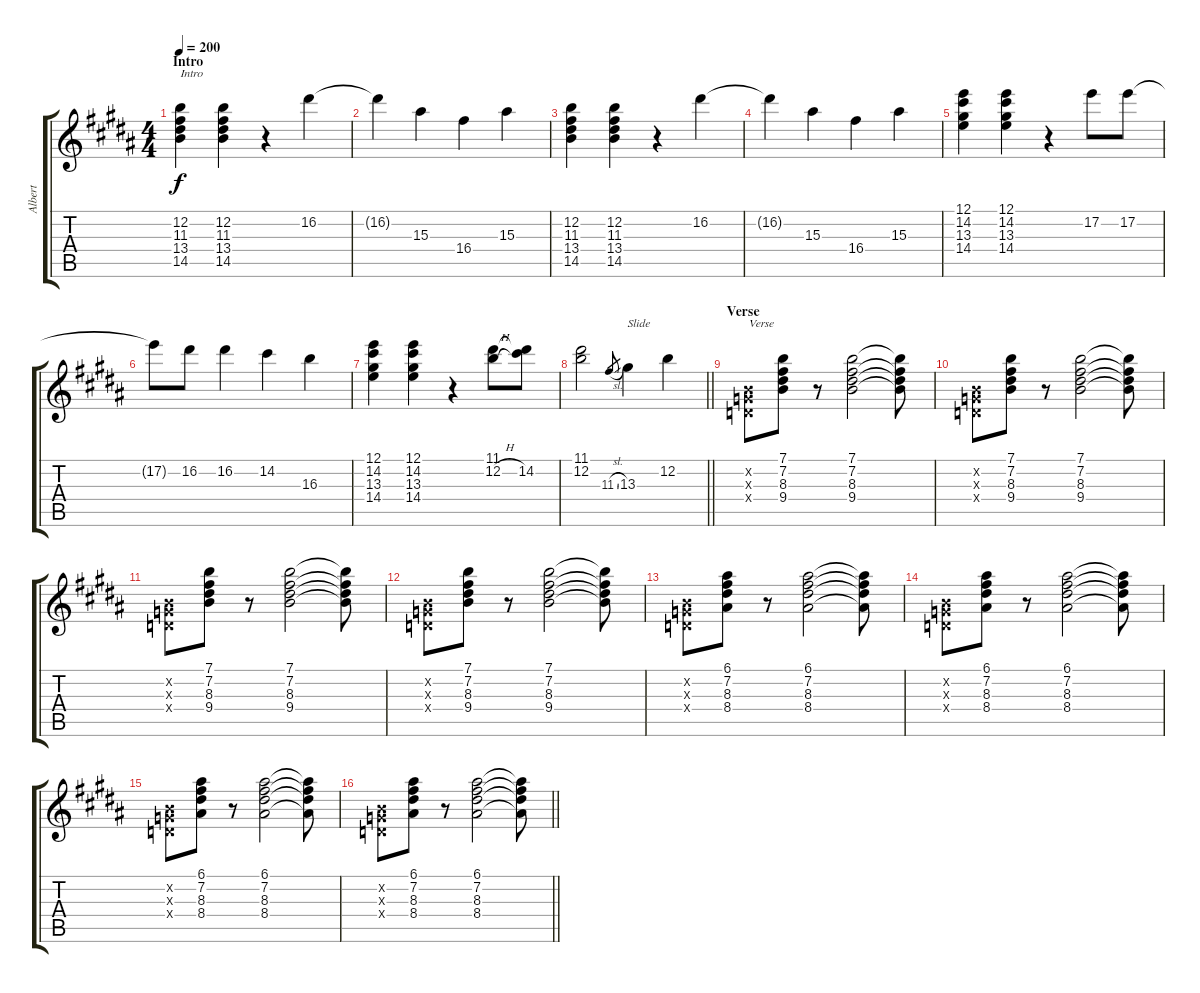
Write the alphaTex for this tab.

\track ("Albert" "Albert") {instrument electricguitarjazz}
\staff {score tabs}
\tuning (E4 B3 G3 D3 A2 E2) {hide}
\ts (4 4)
\section ("" "Intro")
\tempo 200
\clef g2
\ks b
(12.2 11.3 13.4 14.5).4{txt "Intro" dy f} (12.2 11.3 13.4 14.5).4 r.4 16.2.4 |
16.2{t}.4 15.3.4 16.4.4 15.3.4 |
(12.2 11.3 13.4 14.5).4 (12.2 11.3 13.4 14.5).4 r.4 16.2.4 |
16.2{t}.4 15.3.4 16.4.4 15.3.4 |
(12.1 14.2 13.3 14.4).4 (12.1 14.2 13.3 14.4).4 r.4 17.2.8 17.2.8 |
17.2{t}.8 16.2.8 16.2.4 14.2.4 16.3.4 |
(12.1 14.2 13.3 14.4).4 (12.1 14.2 13.3 14.4).4 r.4 (11.1 12.2{h}).8 (11.1{t} 14.2).8 |
\barLineRight lightlight
(11.1 12.2).2 11.3{sl}.8{gr} 13.3.4{txt "Slide"} 12.2.4 |
\section ("" "Verse")
(0.2{x} 0.3{x} 0.4{x}).8{txt "Verse"} (7.1 7.2 8.3 9.4).8 r.8 (7.1 7.2 8.3 9.4).2 (7.1{t} 7.2{t} 8.3{t} 9.4{t}).8 |
(0.2{x} 0.3{x} 0.4{x}).8 (7.1 7.2 8.3 9.4).8 r.8 (7.1 7.2 8.3 9.4).2 (7.1{t} 7.2{t} 8.3{t} 9.4{t}).8 |
(0.2{x} 0.3{x} 0.4{x}).8 (7.1 7.2 8.3 9.4).8 r.8 (7.1 7.2 8.3 9.4).2 (7.1{t} 7.2{t} 8.3{t} 9.4{t}).8 |
(0.2{x} 0.3{x} 0.4{x}).8 (7.1 7.2 8.3 9.4).8 r.8 (7.1 7.2 8.3 9.4).2 (7.1{t} 7.2{t} 8.3{t} 9.4{t}).8 |
(0.2{x} 0.3{x} 0.4{x}).8 (6.1 7.2 8.3 8.4).8 r.8 (6.1 7.2 8.3 8.4).2 (6.1{t} 7.2{t} 8.3{t} 8.4{t}).8 |
(0.2{x} 0.3{x} 0.4{x}).8 (6.1 7.2 8.3 8.4).8 r.8 (6.1 7.2 8.3 8.4).2 (6.1{t} 7.2{t} 8.3{t} 8.4{t}).8 |
(0.2{x} 0.3{x} 0.4{x}).8 (6.1 7.2 8.3 8.4).8 r.8 (6.1 7.2 8.3 8.4).2 (6.1{t} 7.2{t} 8.3{t} 8.4{t}).8 |
\barLineRight lightlight
(0.2{x} 0.3{x} 0.4{x}).8 (6.1 7.2 8.3 8.4).8 r.8 (6.1 7.2 8.3 8.4).2 (6.1{t} 7.2{t} 8.3{t} 8.4{t}).8
